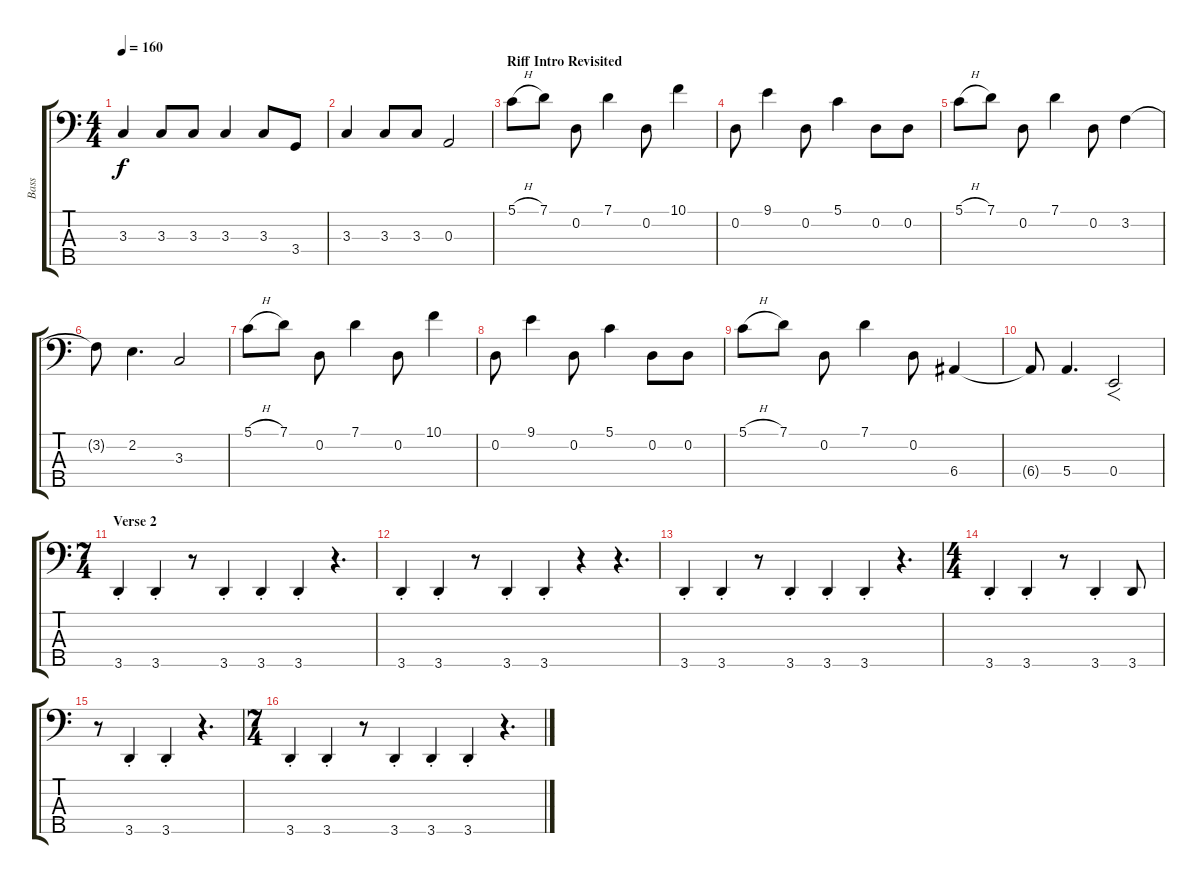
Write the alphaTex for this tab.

\track ("Bass" "Bass") {instrument electricbassfinger}
\staff {score tabs}
\tuning (G2 D2 A1 E1 B0) {hide}
\ts (4 4)
\tempo 160
\clef f4
\ks c
3.3.4{dy f} 3.3.8 3.3.8 3.3.4 3.3.8 3.4.8 |
3.3.4 3.3.8 3.3.8 0.3.2 |
\section ("" "Riff Intro Revisited")
5.1{h}.8 7.1.8 0.2.8 7.1.4 0.2.8 10.1.4 |
0.2.8 9.1.4 0.2.8 5.1.4 0.2.8 0.2.8 |
5.1{h}.8 7.1.8 0.2.8 7.1.4 0.2.8 3.2.4 |
3.2{t}.8 2.2.4{d} 3.3.2 |
5.1{h}.8 7.1.8 0.2.8 7.1.4 0.2.8 10.1.4 |
0.2.8 9.1.4 0.2.8 5.1.4 0.2.8 0.2.8 |
5.1{h}.8 7.1.8 0.2.8 7.1.4 0.2.8 6.4.4 |
6.4{t}.8 5.4.4{d} 0.4.2{f} |
\ts (7 4)
\section ("" "Verse 2")
3.5{st}.4 3.5{st}.4 r.8 3.5{st}.4 3.5{st}.4 3.5{st}.4 r.4{d} |
3.5{st}.4 3.5{st}.4 r.8 3.5{st}.4 3.5{st}.4 r.4 r.4{d} |
3.5{st}.4 3.5{st}.4 r.8 3.5{st}.4 3.5{st}.4 3.5{st}.4 r.4{d} |
\ts (4 4)
3.5{st}.4 3.5{st}.4 r.8 3.5{st}.4 3.5.8 |
r.8 3.5{st}.4 3.5{st}.4 r.4{d} |
\ts (7 4)
3.5{st}.4 3.5{st}.4 r.8 3.5{st}.4 3.5{st}.4 3.5{st}.4 r.4{d}
